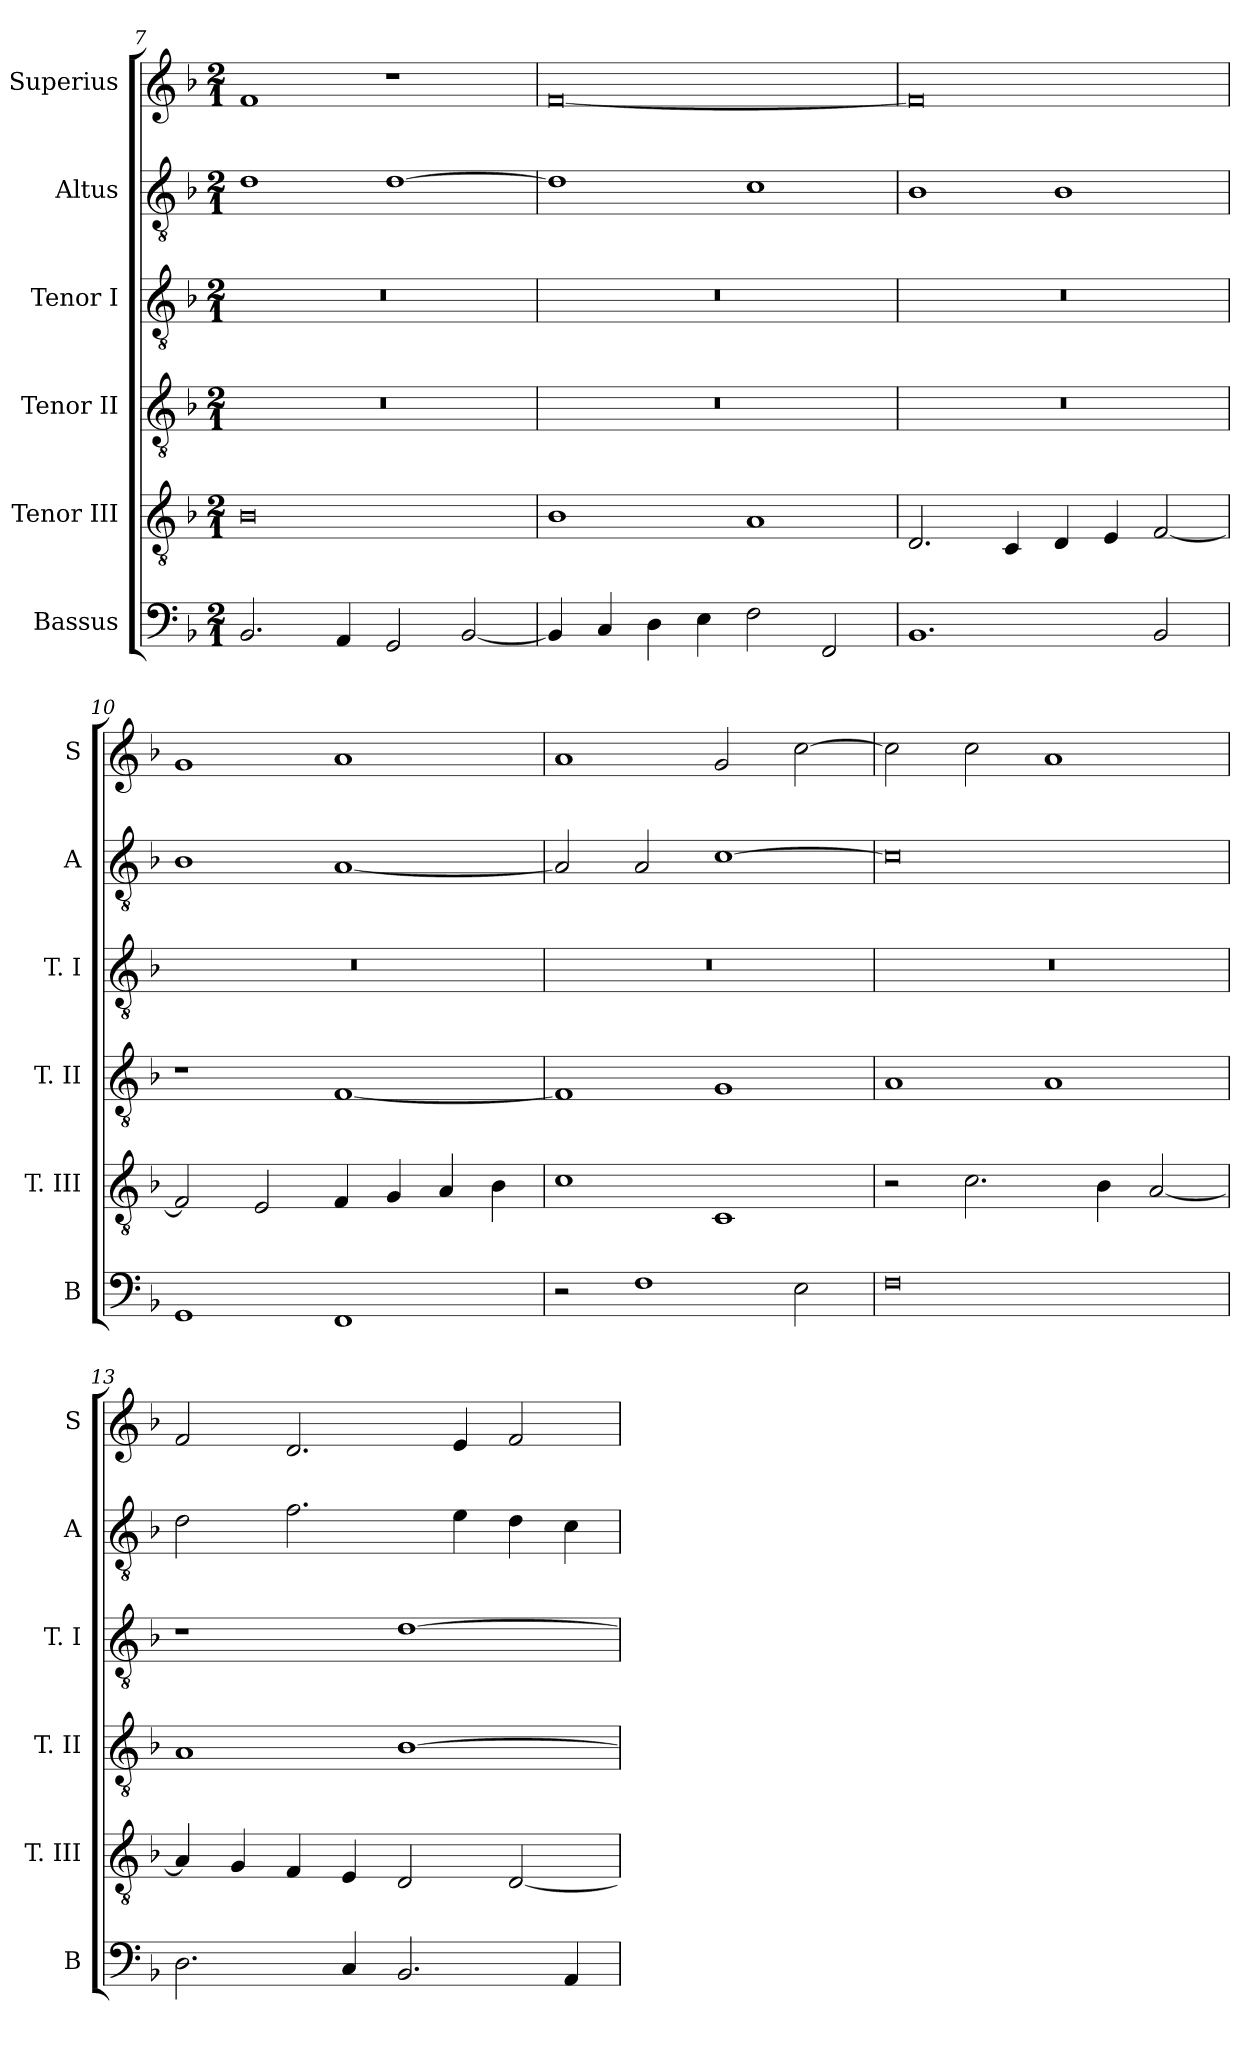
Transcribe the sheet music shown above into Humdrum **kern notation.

**kern	**kern	**kern	**kern	**kern	**kern
*part6	*part5	*part4	*part3	*part2	*part1
*staff6	*staff5	*staff4	*staff3	*staff2	*staff1
*I"Bassus	*I"Tenor III	*I"Tenor II	*I"Tenor I	*I"Altus	*I"Superius
*I'B	*I'T. III	*I'T. II	*I'T. I	*I'A	*I'S
*clefF4	*clefGv2	*clefGv2	*clefGv2	*clefGv2	*clefG2
*k[b-]	*k[b-]	*k[b-]	*k[b-]	*k[b-]	*k[b-]
*F:	*F:	*F:	*F:	*F:	*F:
*M2/1	*M2/1	*M2/1	*M2/1	*M2/1	*M2/1
=7	=7	=7	=7	=7	=7
2.BB-	0B-	0r	0r	1d	1f
4AA	.	.	.	.	.
2GG	.	.	.	[1d	1r
[2BB-	.	.	.	.	.
=8	=8	=8	=8	=8	=8
4BB-]	1B-	0r	0r	1d]	[0f
4C	.	.	.	.	.
4D	.	.	.	.	.
4E	.	.	.	.	.
2F	1A	.	.	1c	.
2FF	.	.	.	.	.
=9	=9	=9	=9	=9	=9
1.BB-	2.D	0r	0r	1B-	0f]
.	4C	.	.	.	.
.	4D	.	.	1B-	.
.	4E	.	.	.	.
2BB-	[2F	.	.	.	.
=10	=10	=10	=10	=10	=10
1GG	2F]	1r	0r	1B-	1g
.	2E	.	.	.	.
1FF	4F	[1F	.	[1A	1a
.	4G	.	.	.	.
.	4A	.	.	.	.
.	4B-	.	.	.	.
=11	=11	=11	=11	=11	=11
2r	1c	1F]	0r	2A]	1a
1F	.	.	.	2A	.
.	1C	1G	.	[1c	2g
2E	.	.	.	.	[2cc
=12	=12	=12	=12	=12	=12
0F	2r	1A	0r	0c]	2cc]
.	2.c	.	.	.	2cc
.	.	1A	.	.	1a
.	4B-	.	.	.	.
.	[2A	.	.	.	.
=13	=13	=13	=13	=13	=13
2.D	4A]	1A	1r	2d	2f
.	4G	.	.	.	.
.	4F	.	.	2.f	2.d
4C	4E	.	.	.	.
2.BB-	2D	[1B-	[1d	.	.
.	.	.	.	4e	4e
.	[2D	.	.	4d	2f
4AA	.	.	.	4c	.
=	=	=	=	=	=
*-	*-	*-	*-	*-	*-
